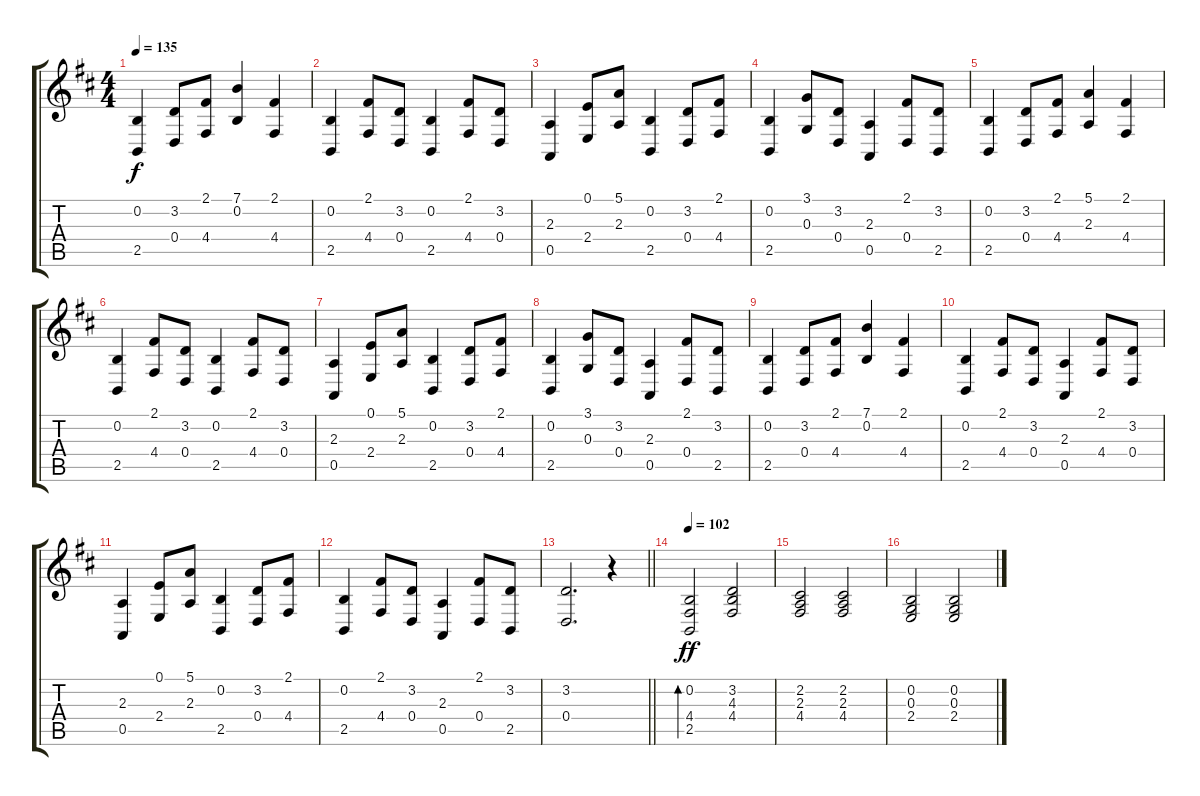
\track "" {instrument brightacousticpiano}
\staff {score tabs}
\tuning (E4 B3 G3 D3 A2 E2) {hide}
\ts (4 4)
\tempo 135
\clef g2
\ks d
(0.2 2.5).4{dy f} (3.2 0.4).8 (2.1 4.4).8 (7.1 0.2).4 (2.1 4.4).4 |
(0.2 2.5).4 (2.1 4.4).8 (3.2 0.4).8 (0.2 2.5).4 (2.1 4.4).8 (3.2 0.4).8 |
(2.3 0.5).4 (0.1 2.4).8 (5.1 2.3).8 (0.2 2.5).4 (3.2 0.4).8 (2.1 4.4).8 |
(0.2 2.5).4 (3.1 0.3).8 (3.2 0.4).8 (2.3 0.5).4 (2.1 0.4).8 (3.2 2.5).8 |
(0.2 2.5).4 (3.2 0.4).8 (2.1 4.4).8 (5.1 2.3).4 (2.1 4.4).4 |
(0.2 2.5).4 (2.1 4.4).8 (3.2 0.4).8 (0.2 2.5).4 (2.1 4.4).8 (3.2 0.4).8 |
(2.3 0.5).4 (0.1 2.4).8 (5.1 2.3).8 (0.2 2.5).4 (3.2 0.4).8 (2.1 4.4).8 |
(0.2 2.5).4 (3.1 0.3).8 (3.2 0.4).8 (2.3 0.5).4 (2.1 0.4).8 (3.2 2.5).8 |
(0.2 2.5).4 (3.2 0.4).8 (2.1 4.4).8 (7.1 0.2).4 (2.1 4.4).4 |
(0.2 2.5).4 (2.1 4.4).8 (3.2 0.4).8 (2.3 0.5).4 (2.1 4.4).8 (3.2 0.4).8 |
(2.3 0.5).4 (0.1 2.4).8 (5.1 2.3).8 (0.2 2.5).4 (3.2 0.4).8 (2.1 4.4).8 |
(0.2 2.5).4 (2.1 4.4).8 (3.2 0.4).8 (2.3 0.5).4 (2.1 0.4).8 (3.2 2.5).8 |
\barLineRight lightlight
(3.2 0.4).2{d} r.4 |
\section ("" "")
\tempo 102
(0.2 4.4 2.5).2{bd 120 dy ff} (3.2 4.3 4.4).2 |
(2.2 2.3 4.4).2 (2.2 2.3 4.4).2 |
(0.2 0.3 2.4).2 (0.2 0.3 2.4).2
